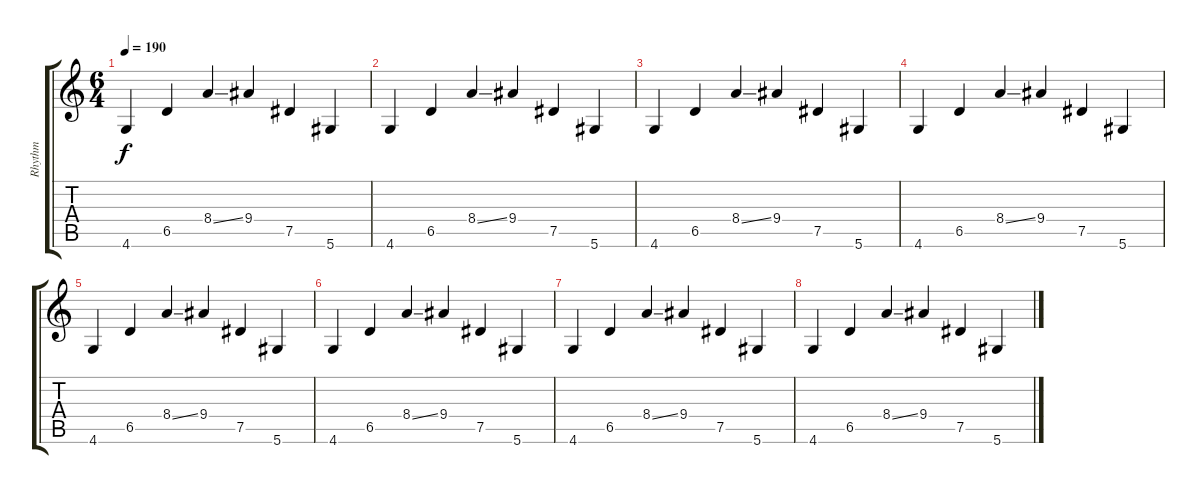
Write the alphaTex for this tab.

\track ("Rhythm" "Rhythm") {instrument distortionguitar}
\staff {score tabs}
\tuning (Eb4 Bb3 Gb3 Db3 Ab2 Eb2) {hide}
\ts (6 4)
\tempo 190
\clef g2
\ks c
4.6.4{dy f} 6.5.4 8.4{ss}.4 9.4.4 7.5.4 5.6.4 |
4.6.4 6.5.4 8.4{ss}.4 9.4.4 7.5.4 5.6.4 |
4.6.4 6.5.4 8.4{ss}.4 9.4.4 7.5.4 5.6.4 |
4.6.4 6.5.4 8.4{ss}.4 9.4.4 7.5.4 5.6.4 |
4.6.4 6.5.4 8.4{ss}.4 9.4.4 7.5.4 5.6.4 |
4.6.4 6.5.4 8.4{ss}.4 9.4.4 7.5.4 5.6.4 |
4.6.4 6.5.4 8.4{ss}.4 9.4.4 7.5.4 5.6.4 |
4.6.4 6.5.4 8.4{ss}.4 9.4.4 7.5.4 5.6.4
